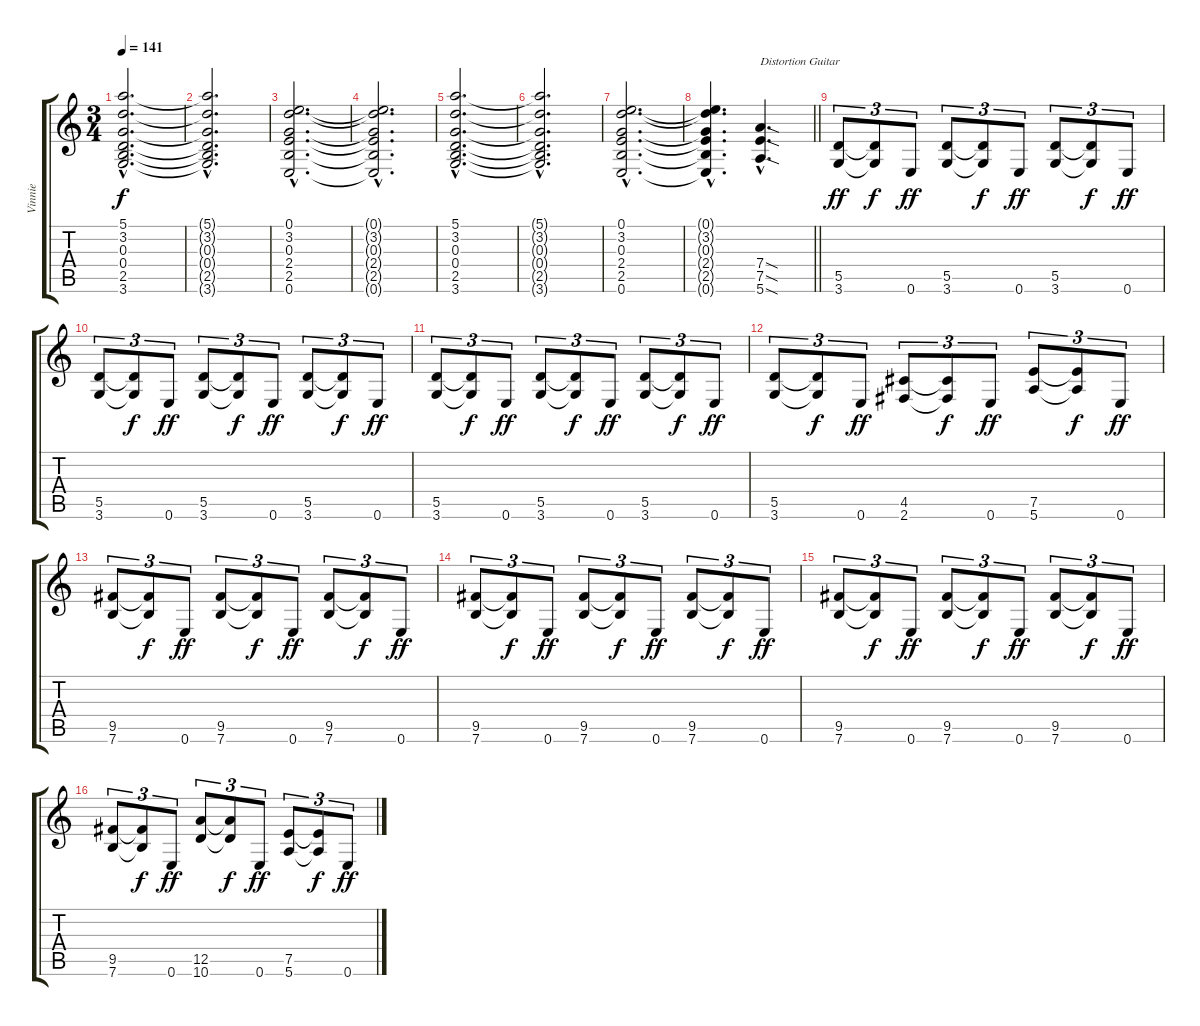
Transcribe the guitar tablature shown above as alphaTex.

\track ("Vinnie" "Vinnie") {instrument distortionguitar}
\staff {score tabs}
\tuning (E4 B3 G3 D3 A2 E2) {hide}
\ts (3 4)
\tempo 141
\clef g2
\ks c
(5.1{hac} 3.2{hac} 0.3{hac} 0.4{hac} 2.5{hac} 3.6{hac}).2{d dy f} |
(5.1{hac t} 3.2{hac t} 0.3{hac t} 0.4{hac t} 2.5{hac t} 3.6{hac t}).2{d} |
(0.1{hac} 3.2{hac} 0.3{hac} 2.4{hac} 2.5{hac} 0.6{hac}).2{d} |
(0.1{hac t} 3.2{hac t} 0.3{hac t} 2.4{hac t} 2.5{hac t} 0.6{hac t}).2{d} |
(5.1{hac} 3.2{hac} 0.3{hac} 0.4{hac} 2.5{hac} 3.6{hac}).2{d} |
(5.1{hac t} 3.2{hac t} 0.3{hac t} 0.4{hac t} 2.5{hac t} 3.6{hac t}).2{d} |
(0.1{hac} 3.2{hac} 0.3{hac} 2.4{hac} 2.5{hac} 0.6{hac}).2{d} |
\barLineRight lightlight
(0.1{hac t} 3.2{hac t} 0.3{hac t} 2.4{hac t} 2.5{hac t} 0.6{hac t}).4{d} (7.4{sod hac} 7.5{sod hac} 5.6{sod hac}).4{d txt "Distortion Guitar" instrument distortionguitar} |
(5.5 3.6).8{tu (3 2) dy ff} (5.5{t} 3.6{t}).8{tu (3 2) dy f} 0.6.8{tu (3 2) dy ff} (5.5 3.6).8{tu (3 2)} (5.5{t} 3.6{t}).8{tu (3 2) dy f} 0.6.8{tu (3 2) dy ff} (5.5 3.6).8{tu (3 2)} (5.5{t} 3.6{t}).8{tu (3 2) dy f} 0.6.8{tu (3 2) dy ff} |
(5.5 3.6).8{tu (3 2)} (5.5{t} 3.6{t}).8{tu (3 2) dy f} 0.6.8{tu (3 2) dy ff} (5.5 3.6).8{tu (3 2)} (5.5{t} 3.6{t}).8{tu (3 2) dy f} 0.6.8{tu (3 2) dy ff} (5.5 3.6).8{tu (3 2)} (5.5{t} 3.6{t}).8{tu (3 2) dy f} 0.6.8{tu (3 2) dy ff} |
(5.5 3.6).8{tu (3 2)} (5.5{t} 3.6{t}).8{tu (3 2) dy f} 0.6.8{tu (3 2) dy ff} (5.5 3.6).8{tu (3 2)} (5.5{t} 3.6{t}).8{tu (3 2) dy f} 0.6.8{tu (3 2) dy ff} (5.5 3.6).8{tu (3 2)} (5.5{t} 3.6{t}).8{tu (3 2) dy f} 0.6.8{tu (3 2) dy ff} |
(5.5 3.6).8{tu (3 2)} (5.5{t} 3.6{t}).8{tu (3 2) dy f} 0.6.8{tu (3 2) dy ff} (4.5 2.6).8{tu (3 2)} (4.5{t} 2.6{t}).8{tu (3 2) dy f} 0.6.8{tu (3 2) dy ff} (7.5 5.6).8{tu (3 2)} (7.5{t} 5.6{t}).8{tu (3 2) dy f} 0.6.8{tu (3 2) dy ff} |
(9.5 7.6).8{tu (3 2)} (9.5{t} 7.6{t}).8{tu (3 2) dy f} 0.6.8{tu (3 2) dy ff} (9.5 7.6).8{tu (3 2)} (9.5{t} 7.6{t}).8{tu (3 2) dy f} 0.6.8{tu (3 2) dy ff} (9.5 7.6).8{tu (3 2)} (9.5{t} 7.6{t}).8{tu (3 2) dy f} 0.6.8{tu (3 2) dy ff} |
(9.5 7.6).8{tu (3 2)} (9.5{t} 7.6{t}).8{tu (3 2) dy f} 0.6.8{tu (3 2) dy ff} (9.5 7.6).8{tu (3 2)} (9.5{t} 7.6{t}).8{tu (3 2) dy f} 0.6.8{tu (3 2) dy ff} (9.5 7.6).8{tu (3 2)} (9.5{t} 7.6{t}).8{tu (3 2) dy f} 0.6.8{tu (3 2) dy ff} |
(9.5 7.6).8{tu (3 2)} (9.5{t} 7.6{t}).8{tu (3 2) dy f} 0.6.8{tu (3 2) dy ff} (9.5 7.6).8{tu (3 2)} (9.5{t} 7.6{t}).8{tu (3 2) dy f} 0.6.8{tu (3 2) dy ff} (9.5 7.6).8{tu (3 2)} (9.5{t} 7.6{t}).8{tu (3 2) dy f} 0.6.8{tu (3 2) dy ff} |
(9.5 7.6).8{tu (3 2)} (9.5{t} 7.6{t}).8{tu (3 2) dy f} 0.6.8{tu (3 2) dy ff} (12.5 10.6).8{tu (3 2)} (12.5{t} 10.6{t}).8{tu (3 2) dy f} 0.6.8{tu (3 2) dy ff} (7.5 5.6).8{tu (3 2)} (7.5{t} 5.6{t}).8{tu (3 2) dy f} 0.6.8{tu (3 2) dy ff}
